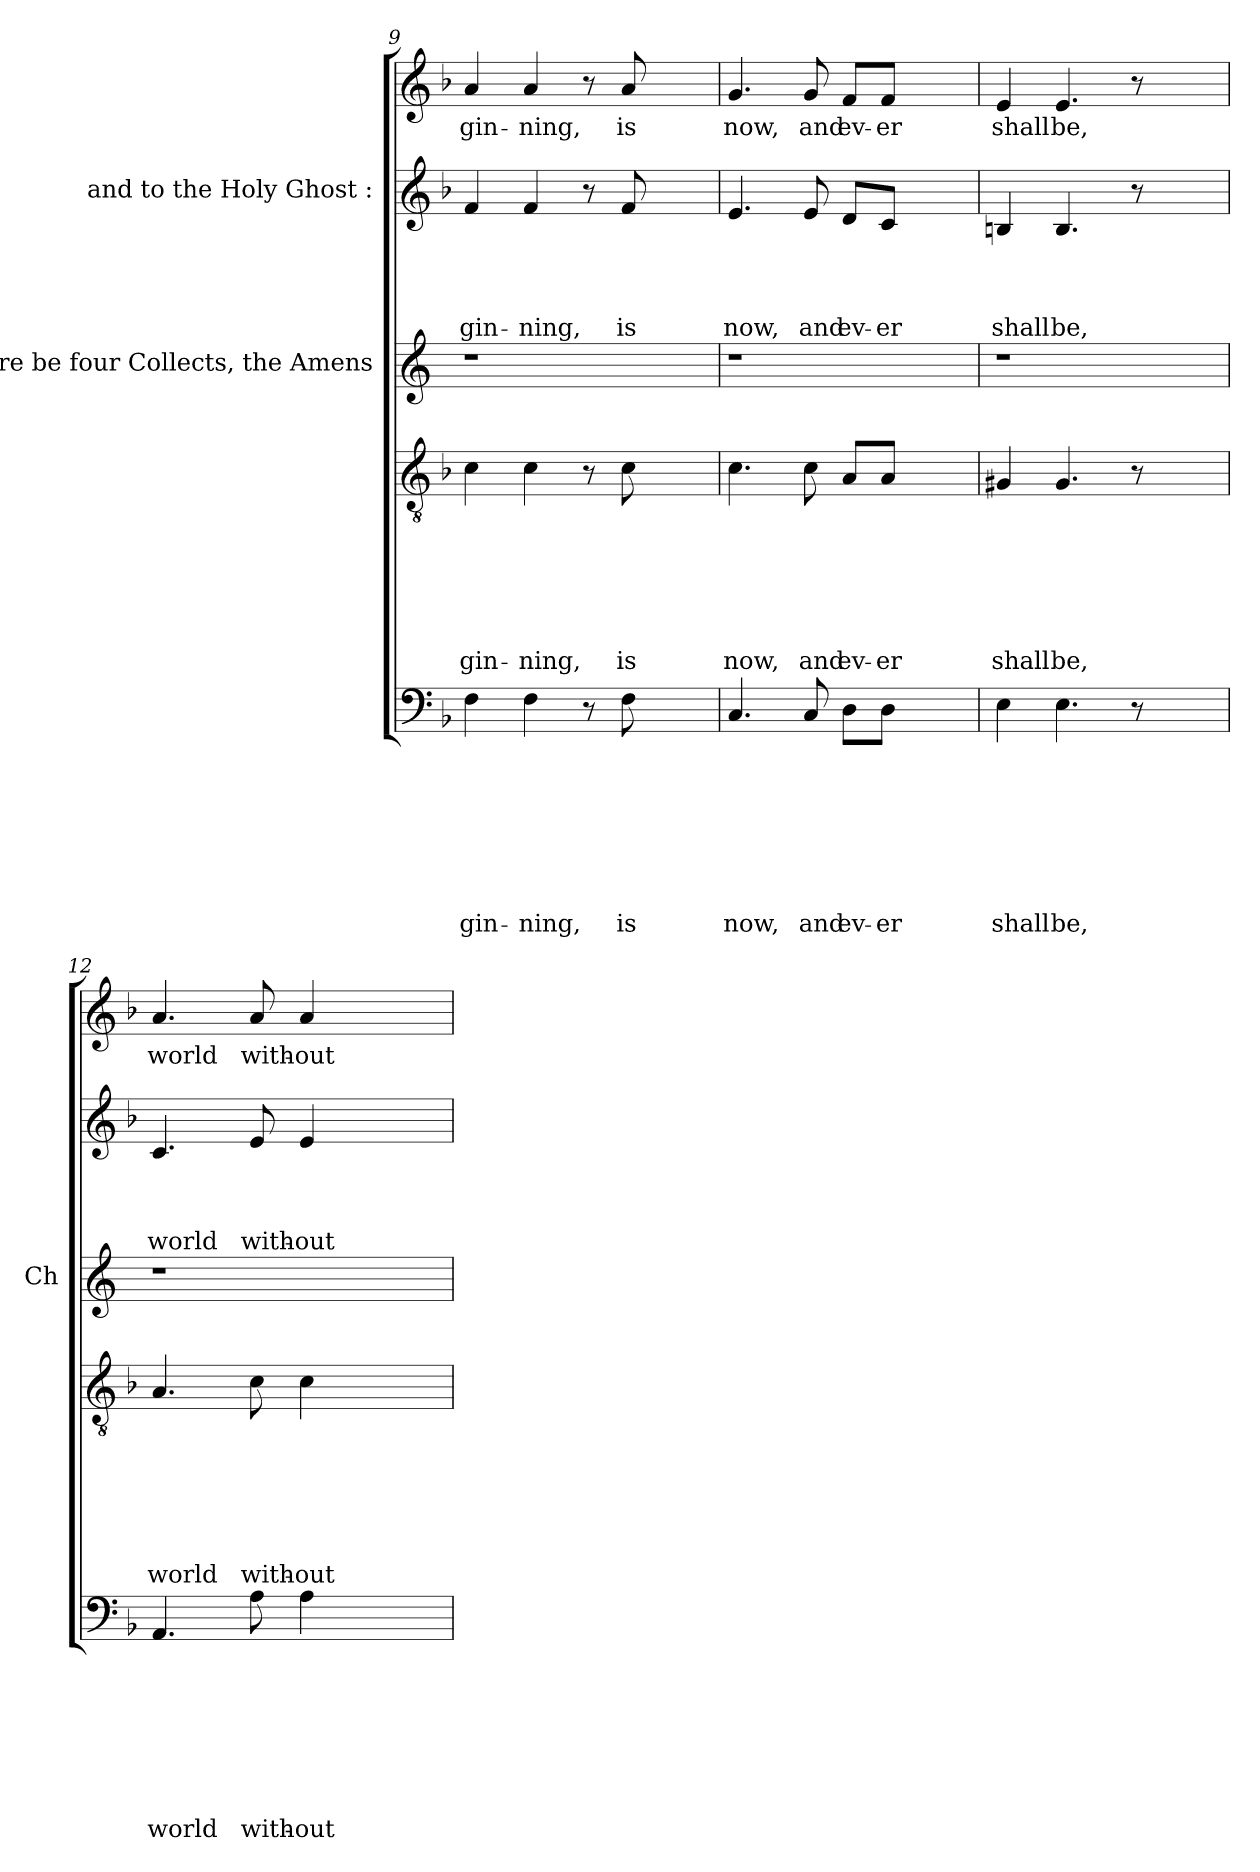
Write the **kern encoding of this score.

**kern	**text	**text	**text	**text	**text	**text	**text	**text	**kern	**text	**text	**text	**text	**text	**text	**text	**kern	**kern	**text	**text	**text	**text	**kern	**text
*part5	*part5	*part5	*part5	*part5	*part5	*part5	*part5	*part5	*part4	*part4	*part4	*part4	*part4	*part4	*part4	*part4	*part3	*part2	*part2	*part2	*part2	*part2	*part1	*part1
*staff5	*staff5	*staff5	*staff5	*staff5	*staff5	*staff5	*staff5	*staff5	*staff4	*staff4	*staff4	*staff4	*staff4	*staff4	*staff4	*staff4	*staff3	*staff2	*staff2	*staff2	*staff2	*staff2	*staff1	*staff1
*	*	*	*	*	*	*	*	*	*	*	*	*	*	*	*	*	*I"Ifthere be four Collects, the Amens	*I"and to the Holy Ghost :	*	*	*	*	*	*
*	*	*	*	*	*	*	*	*	*	*	*	*	*	*	*	*	*I'Ch	*	*	*	*	*	*	*
*clefF4	*	*	*	*	*	*	*	*	*clefGv2	*	*	*	*	*	*	*	*clefG2	*clefG2	*	*	*	*	*clefG2	*
*ITrd-3c-5	*	*	*	*	*	*	*	*	*ITrd-3c-5	*	*	*	*	*	*	*	*	*ITrd-3c-5	*	*	*	*	*ITrd-3c-5	*
*k[b-e-]	*	*	*	*	*	*	*	*	*k[b-e-]	*	*	*	*	*	*	*	*k[]	*k[b-e-]	*	*	*	*	*k[b-e-]	*
*B-:	*	*	*	*	*	*	*	*	*B-:	*	*	*	*	*	*	*	*C:	*B-:	*	*	*	*	*B-:	*
=9	=9	=9	=9	=9	=9	=9	=9	=9	=9	=9	=9	=9	=9	=9	=9	=9	=9	=9	=9	=9	=9	=9	=9	=9
!	!	!	!	!	!	!	!	!LO:LY:b	!	!	!	!	!	!	!	!LO:LY:b	!	!	!	!	!	!LO:LY:b	!	!LO:LY:b
4B-\	.	.	.	.	.	.	.	-gin-	4f\	.	.	.	.	.	.	-gin-	1r	4b-/	.	.	.	-gin-	4dd/	-gin-
!	!	!	!	!	!	!	!	!LO:LY:b	!	!	!	!	!	!	!	!LO:LY:b	!	!	!	!	!	!LO:LY:b	!	!LO:LY:b
4B-\	.	.	.	.	.	.	.	-ning,	4f\	.	.	.	.	.	.	-ning,	.	4b-/	.	.	.	-ning,	4dd/	-ning,
8r	.	.	.	.	.	.	.	.	8r	.	.	.	.	.	.	.	.	8r	.	.	.	.	8r	.
!	!	!	!	!	!	!	!	!LO:LY:b	!	!	!	!	!	!	!	!LO:LY:b	!	!	!	!	!	!LO:LY:b	!	!LO:LY:b
8B-\	.	.	.	.	.	.	.	is	8f\	.	.	.	.	.	.	is	.	8b-/	.	.	.	is	8dd/	is
4ryy	.	.	.	.	.	.	.	.	4ryy	.	.	.	.	.	.	.	.	4ryy	.	.	.	.	4ryy	.
!!LO:PB:g=z
=10	=10	=10	=10	=10	=10	=10	=10	=10	=10	=10	=10	=10	=10	=10	=10	=10	=10	=10	=10	=10	=10	=10	=10	=10
!	!	!	!	!	!	!	!	!LO:LY:b	!	!	!	!	!	!	!	!LO:LY:b	!	!	!	!	!	!LO:LY:b	!	!LO:LY:b
4.F/	.	.	.	.	.	.	.	now,	4.f\	.	.	.	.	.	.	now,	1r	4.a/	.	.	.	now,	4.cc/	now,
!	!	!	!	!	!	!	!	!LO:LY:b	!	!	!	!	!	!	!	!LO:LY:b	!	!	!	!	!	!LO:LY:b	!	!LO:LY:b
8F/	.	.	.	.	.	.	.	and	8f\	.	.	.	.	.	.	and	.	8a/	.	.	.	and	8cc/	and
!	!	!	!	!	!	!	!	!LO:LY:b	!	!	!	!	!	!	!	!LO:LY:b	!	!	!	!	!	!LO:LY:b	!	!LO:LY:b
8G\L	.	.	.	.	.	.	.	ev-	8d/L	.	.	.	.	.	.	ev-	.	8g/L	.	.	.	ev-	8b-/L	ev-
!	!	!	!	!	!	!	!	!LO:LY:b	!	!	!	!	!	!	!	!LO:LY:b	!	!	!	!	!	!LO:LY:b	!	!LO:LY:b
8G\J	.	.	.	.	.	.	.	-er	8d/J	.	.	.	.	.	.	-er	.	8f/J	.	.	.	-er	8b-/J	-er
4ryy	.	.	.	.	.	.	.	.	4ryy	.	.	.	.	.	.	.	.	4ryy	.	.	.	.	4ryy	.
=11	=11	=11	=11	=11	=11	=11	=11	=11	=11	=11	=11	=11	=11	=11	=11	=11	=11	=11	=11	=11	=11	=11	=11	=11
!	!	!	!	!	!	!	!	!LO:LY:b	!	!	!	!	!	!	!	!LO:LY:b	!	!	!	!	!	!LO:LY:b	!	!LO:LY:b
4A\	.	.	.	.	.	.	.	shall	4c#X/	.	.	.	.	.	.	shall	1r	4en/	.	.	.	shall	4a/	shall
!	!	!	!	!	!	!	!	!LO:LY:b	!	!	!	!	!	!	!	!LO:LY:b	!	!	!	!	!	!LO:LY:b	!	!LO:LY:b
4.A\	.	.	.	.	.	.	.	be,	4.c#/	.	.	.	.	.	.	be,	.	4.e/	.	.	.	be,	4.a/	be,
8r	.	.	.	.	.	.	.	.	8r	.	.	.	.	.	.	.	.	8r	.	.	.	.	8r	.
4ryy	.	.	.	.	.	.	.	.	4ryy	.	.	.	.	.	.	.	.	4ryy	.	.	.	.	4ryy	.
=12	=12	=12	=12	=12	=12	=12	=12	=12	=12	=12	=12	=12	=12	=12	=12	=12	=12	=12	=12	=12	=12	=12	=12	=12
!	!	!	!	!	!	!	!	!LO:LY:b	!	!	!	!	!	!	!	!LO:LY:b	!	!	!	!	!	!LO:LY:b	!	!LO:LY:b
4.D/	.	.	.	.	.	.	.	world	4.d/	.	.	.	.	.	.	world	1r	4.f/	.	.	.	world	4.dd/	world
!	!	!	!	!	!	!	!	!LO:LY:b	!	!	!	!	!	!	!	!LO:LY:b	!	!	!	!	!	!LO:LY:b	!	!LO:LY:b
8d\	.	.	.	.	.	.	.	with-	8f\	.	.	.	.	.	.	with-	.	8a/	.	.	.	with-	8dd/	with-
!	!	!	!	!	!	!	!	!LO:LY:b	!	!	!	!	!	!	!	!LO:LY:b	!	!	!	!	!	!LO:LY:b	!	!LO:LY:b
4d\	.	.	.	.	.	.	.	-out	4f\	.	.	.	.	.	.	-out	.	4a/	.	.	.	-out	4dd/	-out
4ryy	.	.	.	.	.	.	.	.	4ryy	.	.	.	.	.	.	.	.	4ryy	.	.	.	.	4ryy	.
=	=	=	=	=	=	=	=	=	=	=	=	=	=	=	=	=	=	=	=	=	=	=	=	=
*-	*-	*-	*-	*-	*-	*-	*-	*-	*-	*-	*-	*-	*-	*-	*-	*-	*-	*-	*-	*-	*-	*-	*-	*-
